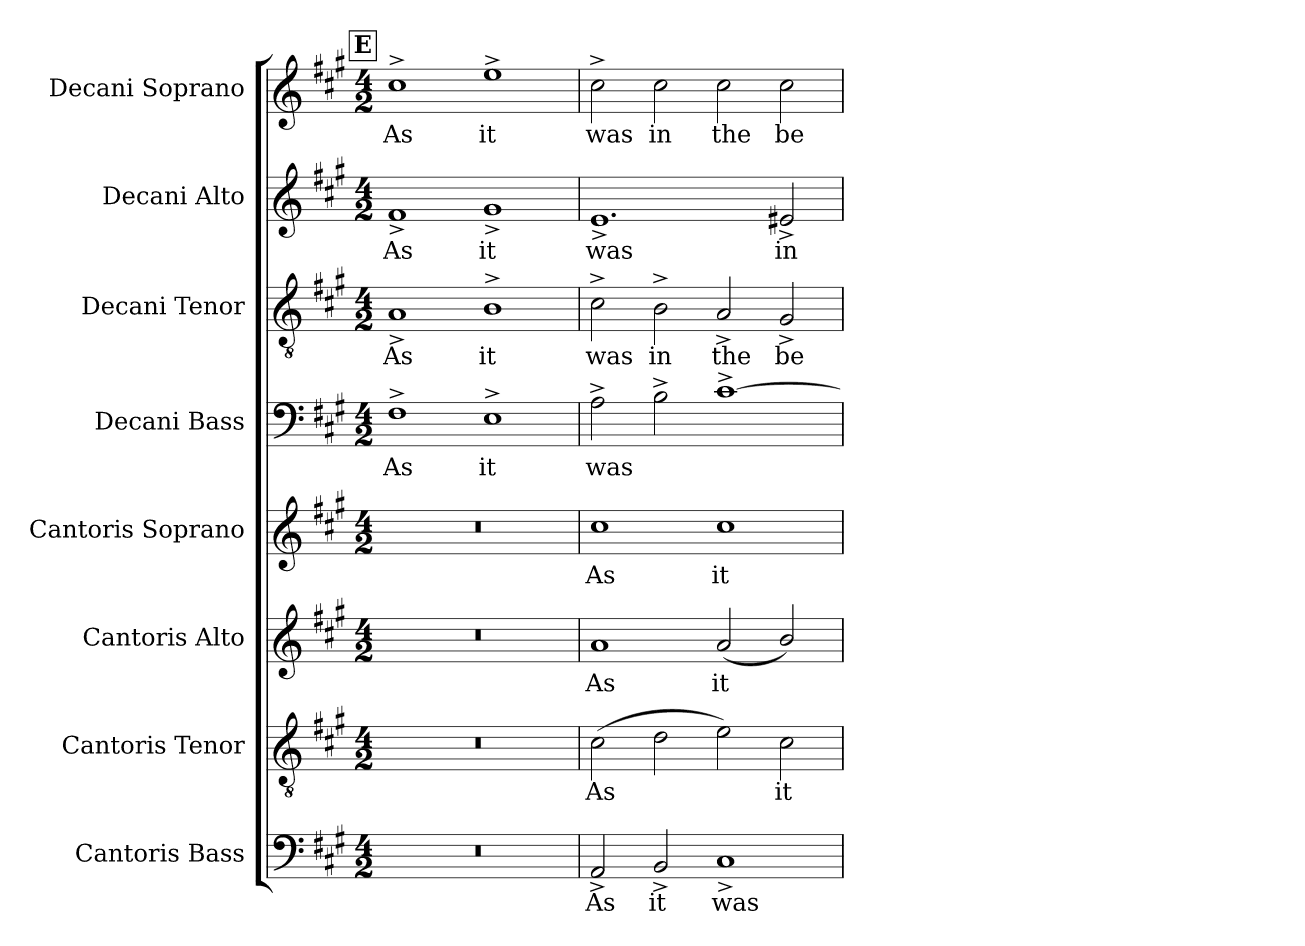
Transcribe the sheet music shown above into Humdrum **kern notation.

**kern	**text	**kern	**text	**kern	**text	**kern	**text	**kern	**text	**kern	**text	**kern	**text	**kern	**text
*part8	*part8	*part7	*part7	*part6	*part6	*part5	*part5	*part4	*part4	*part3	*part3	*part2	*part2	*part1	*part1
*staff8	*staff8	*staff7	*staff7	*staff6	*staff6	*staff5	*staff5	*staff4	*staff4	*staff3	*staff3	*staff2	*staff2	*staff1	*staff1
*I"Cantoris Bass	*	*I"Cantoris Tenor	*	*I"Cantoris Alto	*	*I"Cantoris Soprano	*	*I"Decani Bass	*	*I"Decani Tenor	*	*I"Decani Alto	*	*I"Decani Soprano	*
*I'Can B.	*	*I'Can T.	*	*I'Can A.	*	*I'Can S.	*	*I'Dec B.	*	*I'Dec T.	*	*I'Dec A.	*	*I'Dec S.	*
!!LO:LB:g=z
*clefF4	*	*clefGv2	*	*clefG2	*	*clefG2	*	*clefF4	*	*clefGv2	*	*clefG2	*	*clefG2	*
*	*	*ITrd7c12	*	*	*	*	*	*	*	*ITrd7c12	*	*	*	*	*
*k[f#c#g#]	*	*k[f#c#g#]	*	*k[f#c#g#]	*	*k[f#c#g#]	*	*k[f#c#g#]	*	*k[f#c#g#]	*	*k[f#c#g#]	*	*k[f#c#g#]	*
*A:	*	*A:	*	*A:	*	*A:	*	*A:	*	*A:	*	*A:	*	*A:	*
*M4/2	*	*M4/2	*	*M4/2	*	*M4/2	*	*M4/2	*	*M4/2	*	*M4/2	*	*M4/2	*
!!LO:REH:place=s1:B:color=#000000:enc=box:fs=14.8553:t=E
=77	=77	=77	=77	=77	=77	=77	=77	=77	=77	=77	=77	=77	=77	=77	=77
!LO:N:vis=1	!	!LO:N:vis=1	!	!LO:N:vis=1	!	!LO:N:vis=1	!	!	!	!	!	!	!	!	!
!	!	!	!	!	!	!	!	!	!LO:LY:b:color=#000000	!	!	!	!	!	!
!	!	!	!	!	!	!	!	!	!	!	!LO:LY:b:color=#000000	!	!	!	!
!	!	!	!	!	!	!	!	!	!	!	!	!	!LO:LY:b:color=#000000	!	!
!	!	!	!	!	!	!	!	!	!	!	!	!	!	!	!LO:LY:b:color=#000000
0r	.	0r	.	0r	.	0r	.	1F#^i	As	1AA^i	As	1f#^i	As	1cc#^i	As
!	!	!	!	!	!	!	!	!	!LO:LY:b:color=#000000	!	!	!	!	!	!
!	!	!	!	!	!	!	!	!	!	!	!LO:LY:b:color=#000000	!	!	!	!
!	!	!	!	!	!	!	!	!	!	!	!	!	!LO:LY:b:color=#000000	!	!
!	!	!	!	!	!	!	!	!	!	!	!	!	!	!	!LO:LY:b:color=#000000
.	.	.	.	.	.	.	.	1E^i	it	1BB^i	it	1g#^i	it	1ee^i	it
=78	=78	=78	=78	=78	=78	=78	=78	=78	=78	=78	=78	=78	=78	=78	=78
!	!LO:LY:b:color=#000000	!	!	!	!	!	!	!	!	!	!	!	!	!	!
!	!	!	!LO:LY:b:color=#000000	!	!	!	!	!	!	!	!	!	!	!	!
!	!	!	!	!	!LO:LY:b:color=#000000	!	!	!	!	!	!	!	!	!	!
!	!	!	!	!	!	!	!LO:LY:b:color=#000000	!	!	!	!	!	!	!	!
!	!	!	!	!	!	!	!	!	!LO:LY:b:color=#000000	!	!	!	!	!	!
!	!	!	!	!	!	!	!	!	!	!	!LO:LY:b:color=#000000	!	!	!	!
!	!	!	!	!	!	!	!	!	!	!	!	!	!LO:LY:b:color=#000000	!	!
!	!	!	!	!	!	!	!	!	!	!	!	!	!	!	!LO:LY:b:color=#000000
2AA^i/	As	(2C#i\	As	1ai	As	1cc#i	As	2A^i\	was	2C#^i\	was	1.e^i	was	2cc#^i\	was
!	!LO:LY:b:color=#000000	!	!	!	!	!	!	!	!	!	!	!	!	!	!
!	!	!	!	!	!	!	!	!	!	!	!LO:LY:b:color=#000000	!	!	!	!
!	!	!	!	!	!	!	!	!	!	!	!	!	!	!	!LO:LY:b:color=#000000
2BB^i/	it	2Di\	.	.	.	.	.	2B^i\	.	2BB^i\	in	.	.	2cc#i\	in
!	!LO:LY:b:color=#000000	!	!	!	!	!	!	!	!	!	!	!	!	!	!
!	!	!	!	!	!LO:LY:b:color=#000000	!	!	!	!	!	!	!	!	!	!
!	!	!	!	!	!	!	!LO:LY:b:color=#000000	!	!	!	!	!	!	!	!
!	!	!	!	!	!	!	!	!	!	!	!LO:LY:b:color=#000000	!	!	!	!
!	!	!	!	!	!	!	!	!	!	!	!	!	!	!	!LO:LY:b:color=#000000
1C#^i	was	2Ei\)	.	(2ai/	it	1cc#i	it	[1c#^i	.	2AA^i/	the	.	.	2cc#i\	the
!	!	!	!LO:LY:b:color=#000000	!	!	!	!	!	!	!	!	!	!	!	!
!	!	!	!	!	!	!	!	!	!	!	!LO:LY:b:color=#000000	!	!	!	!
!	!	!	!	!	!	!	!	!	!	!	!	!	!LO:LY:b:color=#000000	!	!
!	!	!	!	!	!	!	!	!	!	!	!	!	!	!	!LO:LY:b:color=#000000
.	.	2C#i\	it	2bi/)	.	.	.	.	.	2GG#^i/	be-	2e#X^i/	in	2cc#i\	be-
=	=	=	=	=	=	=	=	=	=	=	=	=	=	=	=
*-	*-	*-	*-	*-	*-	*-	*-	*-	*-	*-	*-	*-	*-	*-	*-
